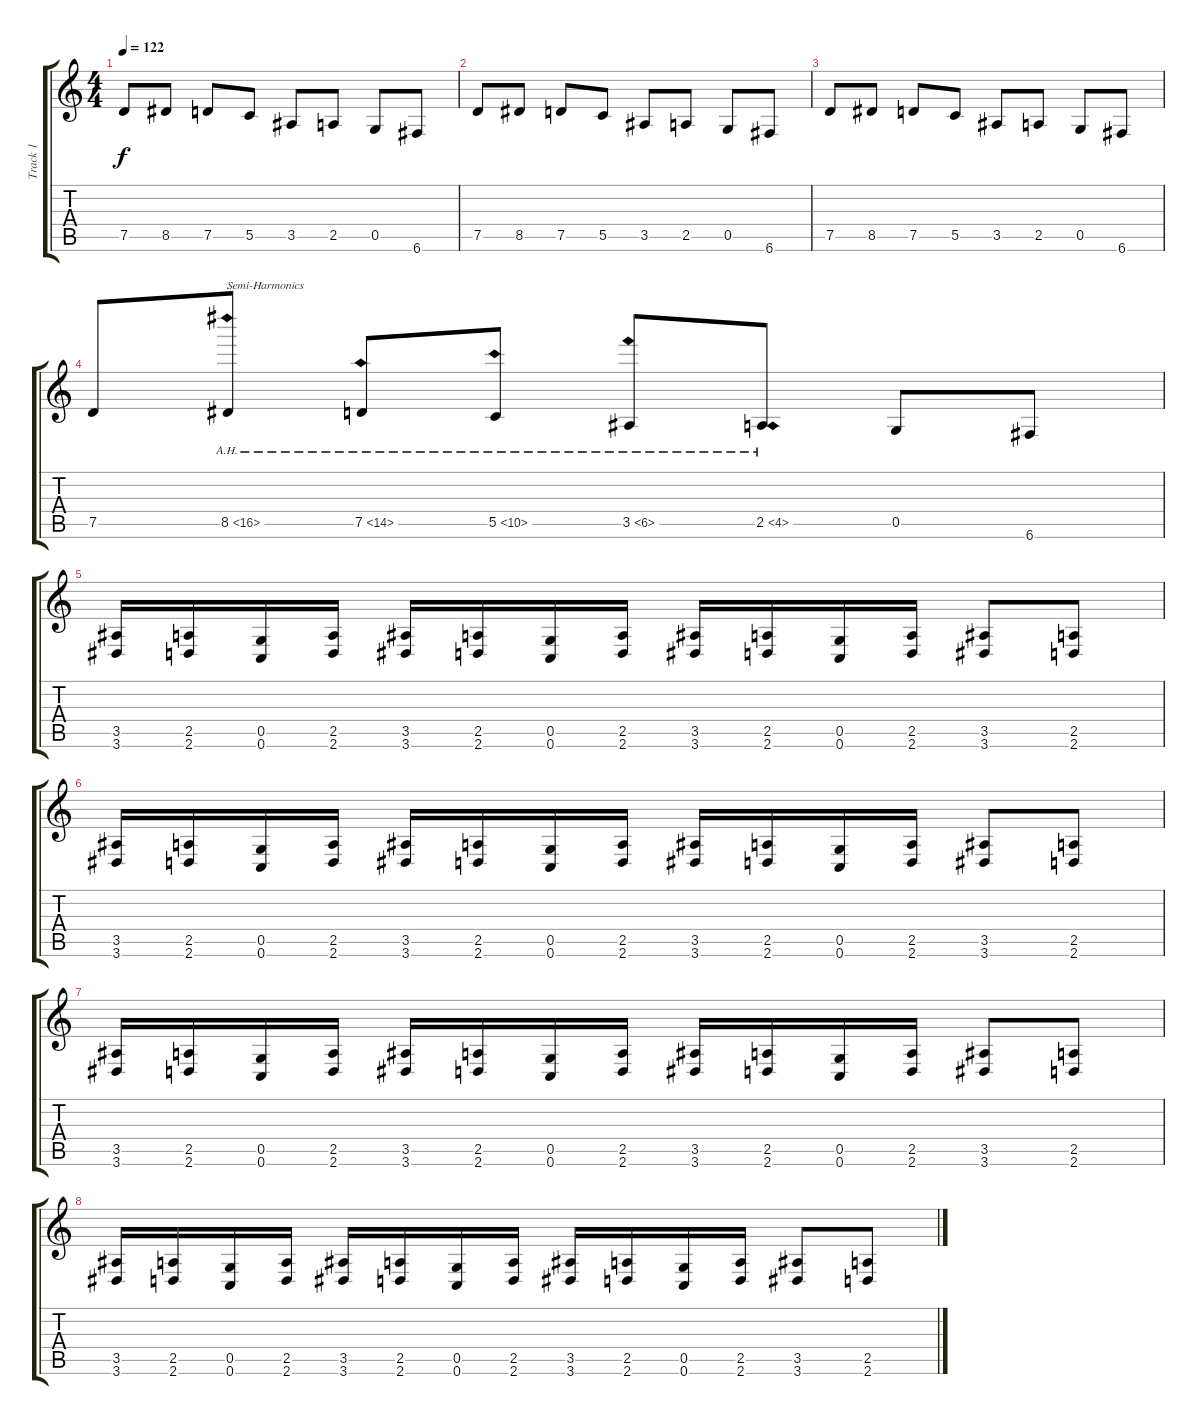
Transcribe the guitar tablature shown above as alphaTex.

\track ("Track 1" "Track 1") {instrument distortionguitar}
\staff {score tabs}
\tuning (D4 A3 F3 C3 G2 C2) {hide}
\ts (4 4)
\tempo 122
\clef g2
\ks c
7.5.8{dy f} 8.5.8 7.5.8 5.5.8 3.5.8 2.5.8 0.5.8 6.6.8 |
7.5.8 8.5.8 7.5.8 5.5.8 3.5.8 2.5.8 0.5.8 6.6.8 |
7.5.8 8.5.8 7.5.8 5.5.8 3.5.8 2.5.8 0.5.8 6.6.8 |
7.5.8 8.5{ah 8}.8{txt "Semi-Harmonics"} 7.5{ah 7}.8 5.5{ah 5}.8 3.5{ah 3}.8 2.5{ah 2}.8 0.5.8 6.6.8 |
(3.5 3.6).16 (2.5 2.6).16 (0.5 0.6).16 (2.5 2.6).16 (3.5 3.6).16 (2.5 2.6).16 (0.5 0.6).16 (2.5 2.6).16 (3.5 3.6).16 (2.5 2.6).16 (0.5 0.6).16 (2.5 2.6).16 (3.5 3.6).8 (2.5 2.6).8 |
(3.5 3.6).16 (2.5 2.6).16 (0.5 0.6).16 (2.5 2.6).16 (3.5 3.6).16 (2.5 2.6).16 (0.5 0.6).16 (2.5 2.6).16 (3.5 3.6).16 (2.5 2.6).16 (0.5 0.6).16 (2.5 2.6).16 (3.5 3.6).8 (2.5 2.6).8 |
(3.5 3.6).16 (2.5 2.6).16 (0.5 0.6).16 (2.5 2.6).16 (3.5 3.6).16 (2.5 2.6).16 (0.5 0.6).16 (2.5 2.6).16 (3.5 3.6).16 (2.5 2.6).16 (0.5 0.6).16 (2.5 2.6).16 (3.5 3.6).8 (2.5 2.6).8 |
(3.5 3.6).16 (2.5 2.6).16 (0.5 0.6).16 (2.5 2.6).16 (3.5 3.6).16 (2.5 2.6).16 (0.5 0.6).16 (2.5 2.6).16 (3.5 3.6).16 (2.5 2.6).16 (0.5 0.6).16 (2.5 2.6).16 (3.5 3.6).8 (2.5 2.6).8
